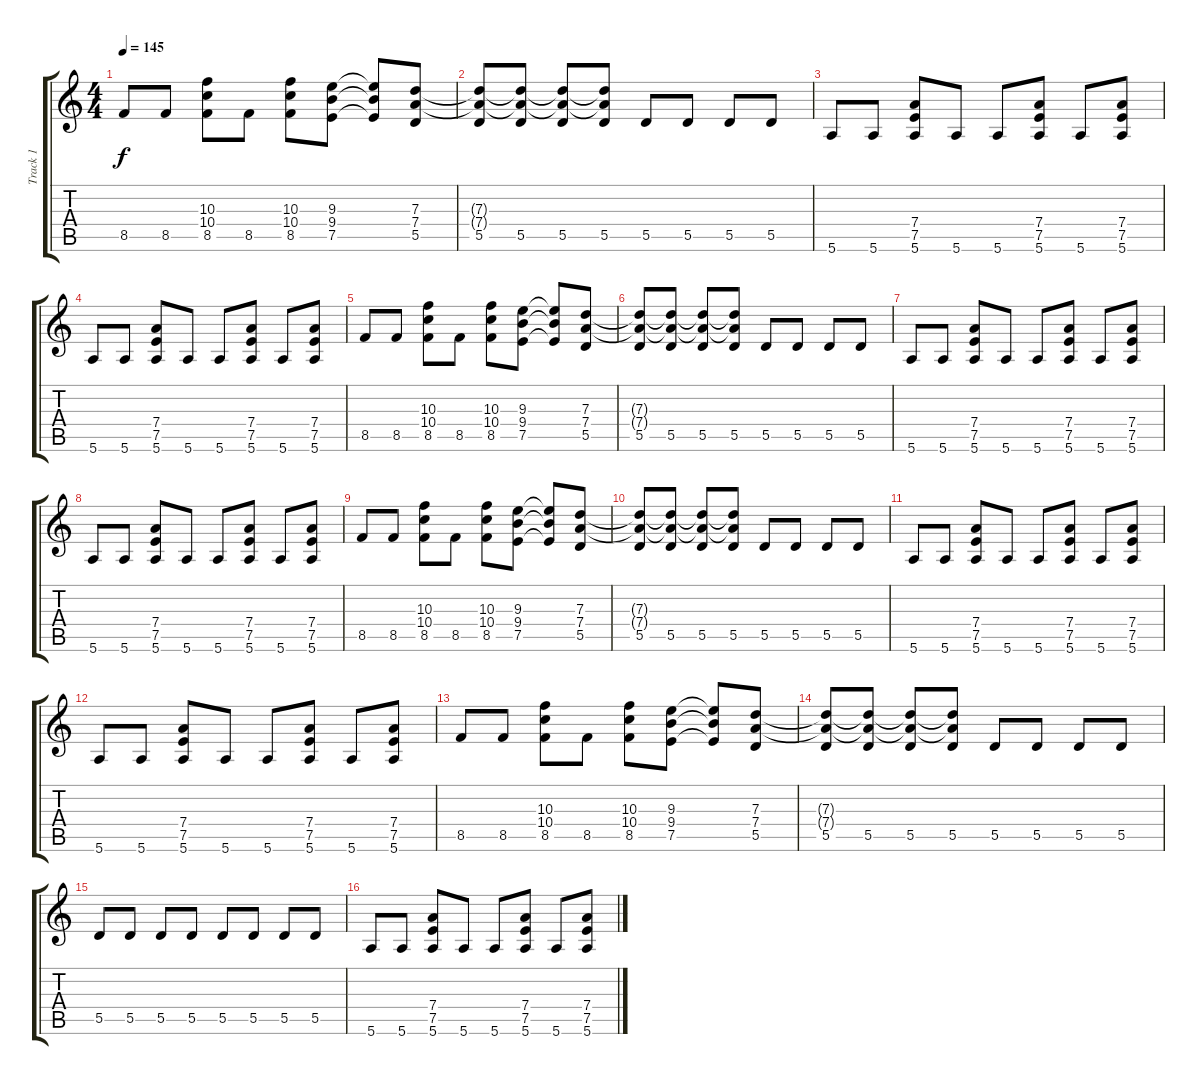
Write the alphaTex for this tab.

\track ("Track 1" "Track 1") {instrument overdrivenguitar}
\staff {score tabs}
\tuning (E4 B3 G3 D3 A2 E2) {hide}
\ts (4 4)
\tempo 145
\clef g2
\ks c
8.5.8{dy f} 8.5.8 (10.3 10.4 8.5).8 8.5.8 (10.3 10.4 8.5).8 (9.3 9.4 7.5).8 (9.3{t} 9.4{t} 7.5{t}).8 (7.3 7.4 5.5).8 |
(7.3{t} 7.4{t} 5.5).8 (7.3{t} 7.4{t} 5.5).8 (7.3{t} 7.4{t} 5.5).8 (7.3{t} 7.4{t} 5.5).8 5.5.8 5.5.8 5.5.8 5.5.8 |
5.6.8 5.6.8 (7.4 7.5 5.6).8 5.6.8 5.6.8 (7.4 7.5 5.6).8 5.6.8 (7.4 7.5 5.6).8 |
5.6.8 5.6.8 (7.4 7.5 5.6).8 5.6.8 5.6.8 (7.4 7.5 5.6).8 5.6.8 (7.4 7.5 5.6).8 |
8.5.8 8.5.8 (10.3 10.4 8.5).8 8.5.8 (10.3 10.4 8.5).8 (9.3 9.4 7.5).8 (9.3{t} 9.4{t} 7.5{t}).8 (7.3 7.4 5.5).8 |
(7.3{t} 7.4{t} 5.5).8 (7.3{t} 7.4{t} 5.5).8 (7.3{t} 7.4{t} 5.5).8 (7.3{t} 7.4{t} 5.5).8 5.5.8 5.5.8 5.5.8 5.5.8 |
5.6.8 5.6.8 (7.4 7.5 5.6).8 5.6.8 5.6.8 (7.4 7.5 5.6).8 5.6.8 (7.4 7.5 5.6).8 |
5.6.8 5.6.8 (7.4 7.5 5.6).8 5.6.8 5.6.8 (7.4 7.5 5.6).8 5.6.8 (7.4 7.5 5.6).8 |
8.5.8 8.5.8 (10.3 10.4 8.5).8 8.5.8 (10.3 10.4 8.5).8 (9.3 9.4 7.5).8 (9.3{t} 9.4{t} 7.5{t}).8 (7.3 7.4 5.5).8 |
(7.3{t} 7.4{t} 5.5).8 (7.3{t} 7.4{t} 5.5).8 (7.3{t} 7.4{t} 5.5).8 (7.3{t} 7.4{t} 5.5).8 5.5.8 5.5.8 5.5.8 5.5.8 |
5.6.8 5.6.8 (7.4 7.5 5.6).8 5.6.8 5.6.8 (7.4 7.5 5.6).8 5.6.8 (7.4 7.5 5.6).8 |
5.6.8 5.6.8 (7.4 7.5 5.6).8 5.6.8 5.6.8 (7.4 7.5 5.6).8 5.6.8 (7.4 7.5 5.6).8 |
8.5.8 8.5.8 (10.3 10.4 8.5).8 8.5.8 (10.3 10.4 8.5).8 (9.3 9.4 7.5).8 (9.3{t} 9.4{t} 7.5{t}).8 (7.3 7.4 5.5).8 |
(7.3{t} 7.4{t} 5.5).8 (7.3{t} 7.4{t} 5.5).8 (7.3{t} 7.4{t} 5.5).8 (7.3{t} 7.4{t} 5.5).8 5.5.8 5.5.8 5.5.8 5.5.8 |
5.5.8 5.5.8 5.5.8 5.5.8 5.5.8 5.5.8 5.5.8 5.5.8 |
5.6.8 5.6.8 (7.4 7.5 5.6).8 5.6.8 5.6.8 (7.4 7.5 5.6).8 5.6.8 (7.4 7.5 5.6).8
